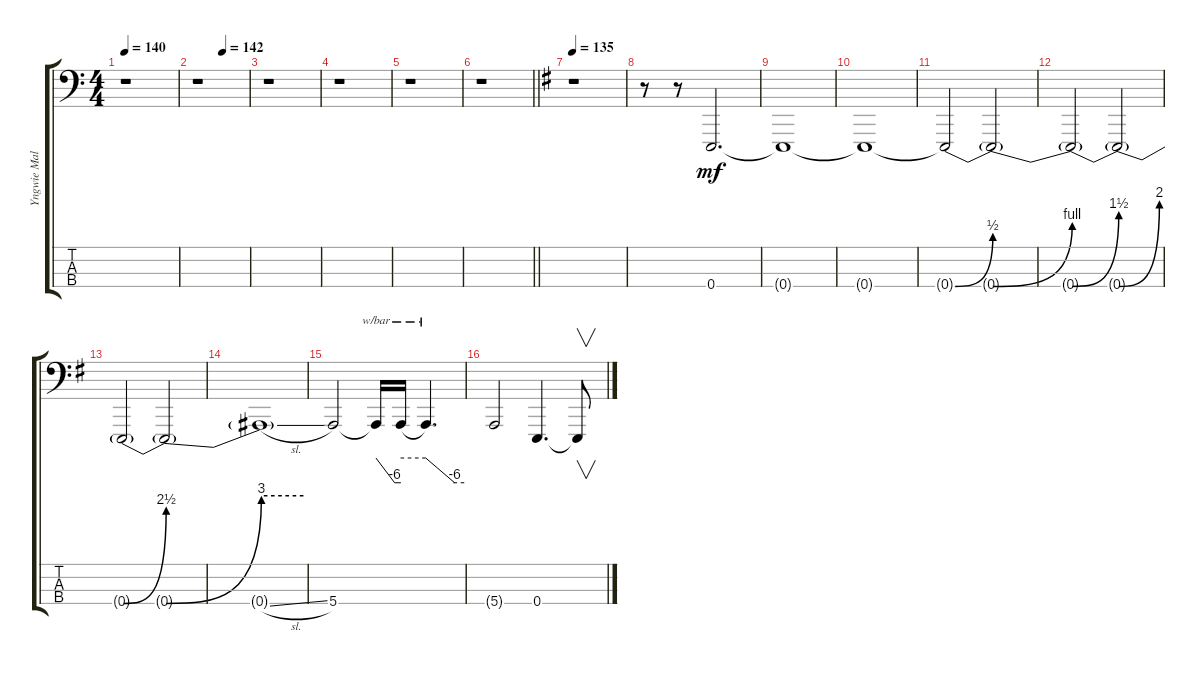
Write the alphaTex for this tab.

\track ("Yngwie Malmsteen-Moog Taurus synthesizer" "Yngwie Mal") {instrument synthbrass1}
\staff {score tabs}
\tuning (G2 D2 A1 E1) {hide}
\ts (4 4)
\tempo 140
\clef f4
\ks c
r.1{dy mf} |
\tempo (142 0.49947916666666664)
r.1 |
r.1 |
r.1 |
r.1 |
\barLineRight lightlight
r.1 |
\tempo 135
\ks g
r.1 |
r.8 r.8 0.4.2{d} |
0.4{t}.1 |
0.4{t}.1 |
0.4{be (bend 0 0 60 2) t}.2 0.4{be (bend 0 0 60 4) t}.2 |
0.4{be (bend 0 0 60 6) t}.2 0.4{be (bend 0 0 60 8) t}.2 |
0.4{be (bend 0 0 60 10) t}.2 0.4{be (bend 0 0 60 12) t}.2 |
0.4{be (hold 0 12 60 12) sl t}.1 |
5.4.2 5.4{t}.16{tbe (custom default 0 0 45 -24 60 -24)} 5.4{t}.16{tbe (hold default 0 0 60 0)} 5.4{t}.4{d tbe (custom default 0 0 45 -24 60 -24)} |
5.4{t}.2 0.4.4{d} 0.4{t}.8{v}
